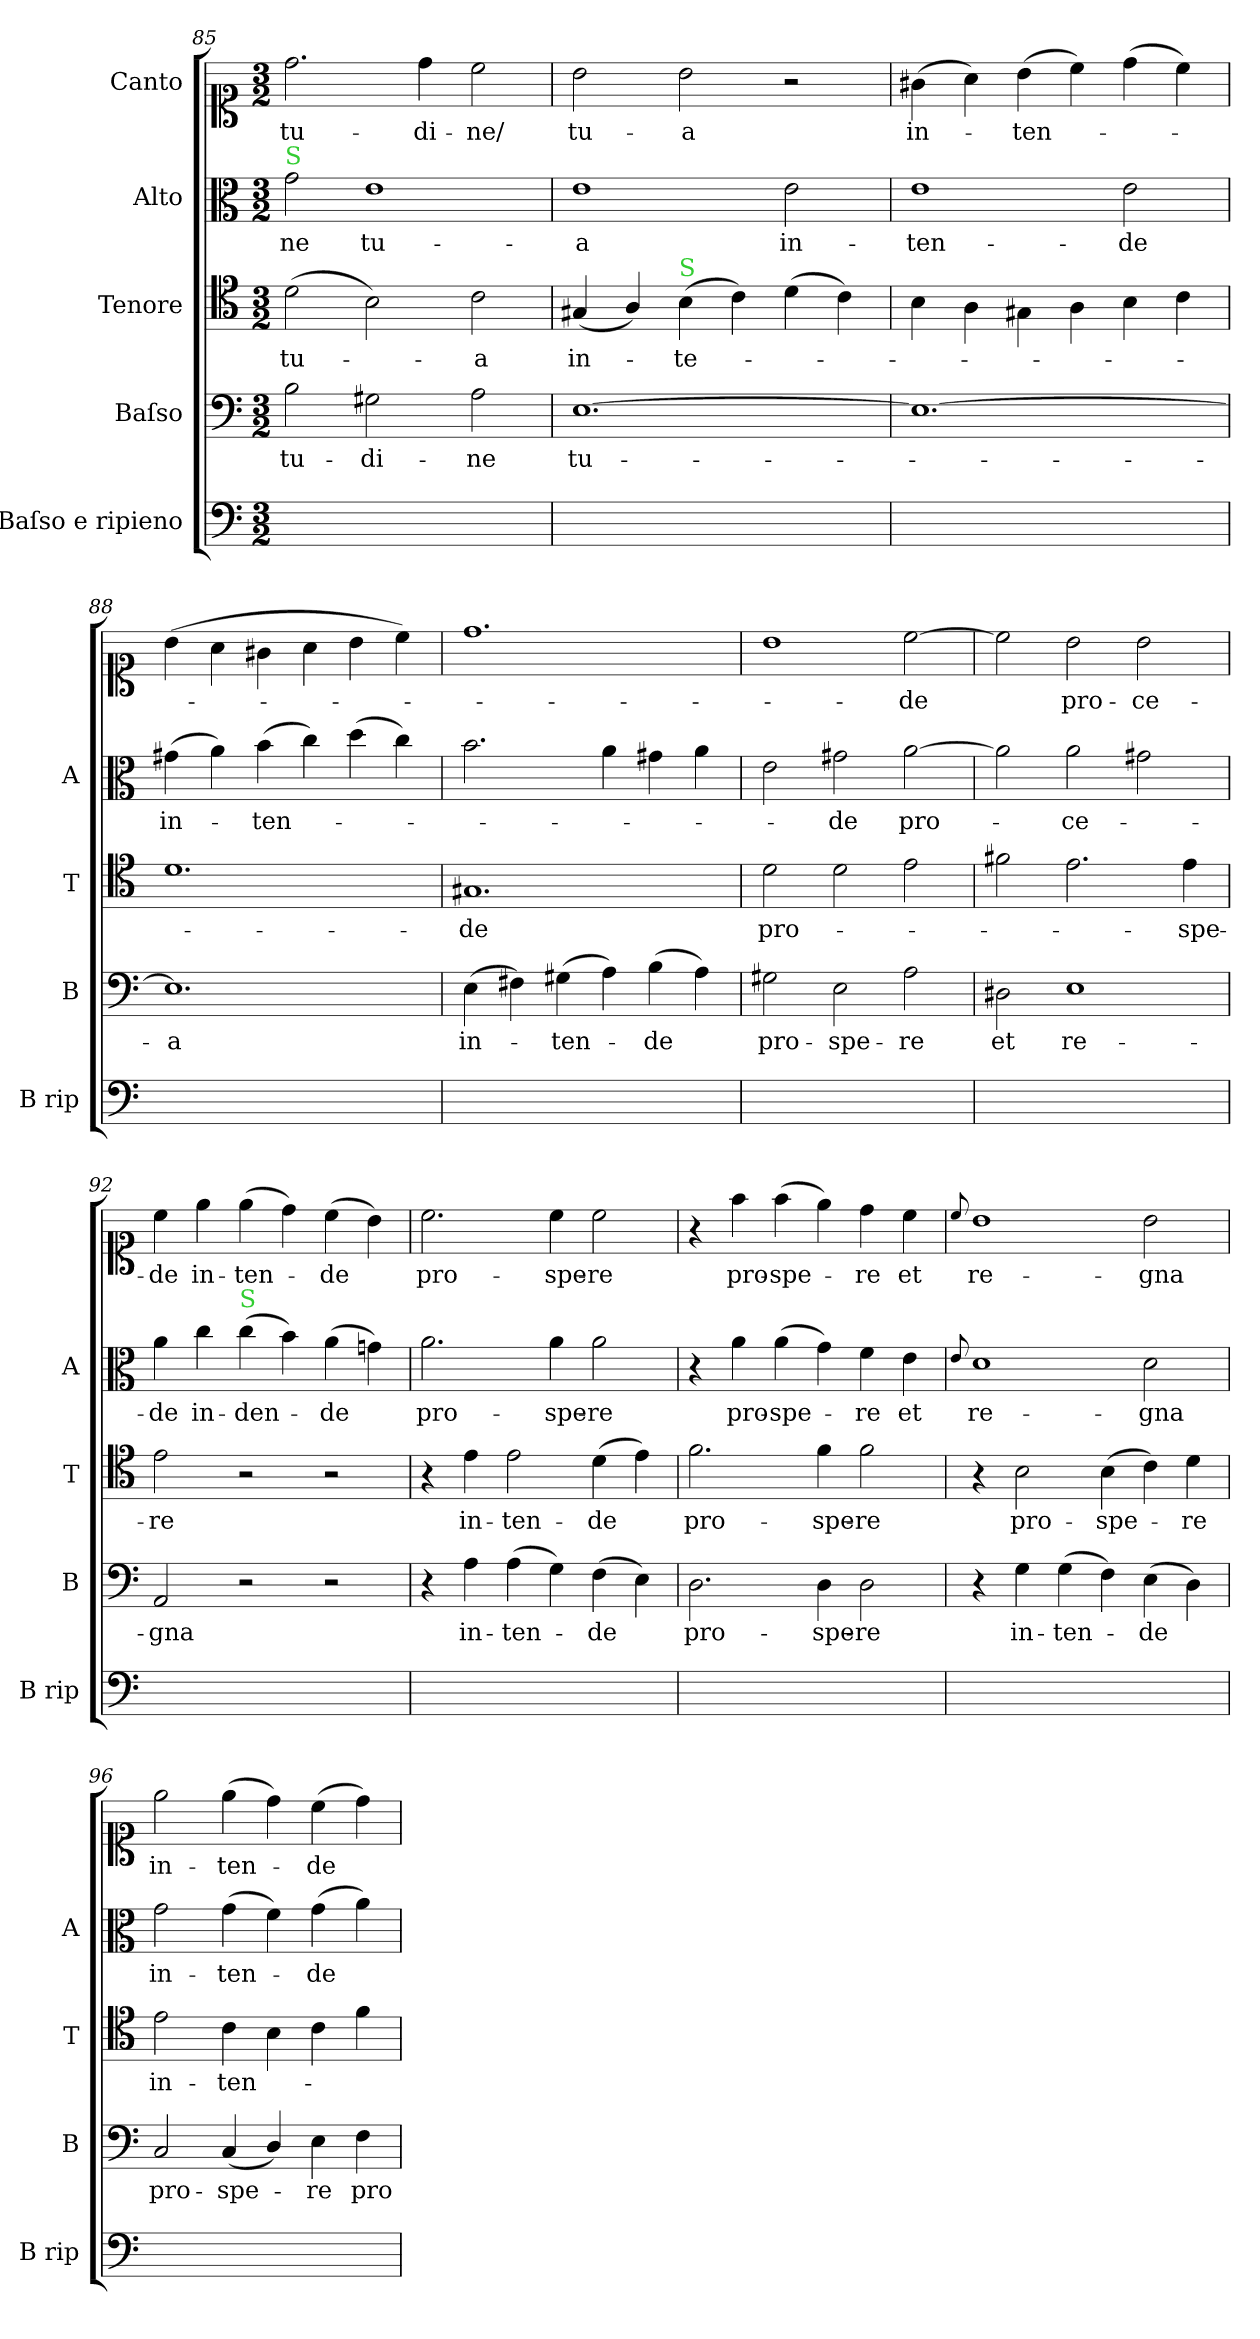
**kern	**kern	**text	**kern	**text	**kern	**text	**kern	**text
*part5	*part4	*part4	*part3	*part3	*part2	*part2	*part1	*part1
*staff5	*staff4	*staff4	*staff3	*staff3	*staff2	*staff2	*staff1	*staff1
*I"Baſso e ripieno	*I"Baſso	*	*I"Tenore	*	*I"Alto	*	*I"Canto	*
*I'B rip	*I'B	*	*I'T	*	*I'A	*	*	*
*clefF4	*clefF4	*	*clefC4	*	*clefC3	*	*clefC1	*
*k[]	*k[]	*	*k[]	*	*k[]	*	*k[]	*
*M3/2	*M3/2	*	*M3/2	*	*M3/2	*	*M3/2	*
=85	=85	=85	=85	=85	=85	=85	=85	=85
!	!	!	!	!	!LO:TX:a:color=limegreen:t=S	!	!	!
1.ryy	2B\	-tu-	(2d\	tu-	2g\	-ne	2.dd\	-tu-
.	2G#X\	-di-	2B\)	.	1e\	tu-	.	.
.	.	.	.	.	.	.	4dd\	-di-
.	2A\	-ne	2c\	-a	.	.	2cc\	-ne/
=86	=86	=86	=86	=86	=86	=86	=86	=86
1.ryy	[1.E\	tu-	(4G#X/	in-	1e\	-a	2b\	tu-
.	.	.	4A/)	.	.	.	.	.
!	!	!	!LO:TX:a:color=limegreen:t=S	!	!	!	!	!
.	.	.	(4B\	-te-	.	.	2b\	-a
.	.	.	4c\)	.	.	.	.	.
.	.	.	(4d\	.	2e\	in-	2r	.
.	.	.	4c\)	.	.	.	.	.
=87	=87	=87	=87	=87	=87	=87	=87	=87
1.ryy	1.E\_	.	4B\	.	1e\	ten-	(4g#X\	in-
.	.	.	4A\	.	.	.	4a\)	.
.	.	.	4G#X\	.	.	.	(4b\	-ten-
.	.	.	4A\	.	.	.	4cc\)	.
.	.	.	4B\	.	2e\	-de	(4dd\	.
.	.	.	4c\	.	.	.	4cc\)	.
=88	=88	=88	=88	=88	=88	=88	=88	=88
1.ryy	1.E\]	-a	1.d\	.	(4g#X\	in-	(4b\	.
.	.	.	.	.	4a\)	.	4a\	.
.	.	.	.	.	(4b\	-ten-	4g#X\	.
.	.	.	.	.	4cc\)	.	4a\	.
.	.	.	.	.	(4dd\	.	4b\	.
.	.	.	.	.	4cc\)	.	4cc\)	.
=89	=89	=89	=89	=89	=89	=89	=89	=89
1.ryy	(4E\	in-	1.G#X/	-de	2.b\	.	1.dd\	.
.	4F#X\)	.	.	.	.	.	.	.
.	(4G#X\	-ten-	.	.	.	.	.	.
.	4A\)	.	.	.	4a\	.	.	.
.	(4B\	-de	.	.	4g#X\	.	.	.
.	4A\)	.	.	.	4a\	.	.	.
=90	=90	=90	=90	=90	=90	=90	=90	=90
1.ryy	2G#X\	pro-	2d\	pro-	2e\	.	1b\	.
.	2E\	-spe-	2d\	.	2g#X\	-de	.	.
.	2A\	-re	2e\	.	[2a\	pro-	[2cc\	-de
=91	=91	=91	=91	=91	=91	=91	=91	=91
1.ryy	2D#X\	et	2f#X\	.	2a\]	.	2cc\]	.
.	1E\	re-	2.e\	.	2a\	-ce-	2b\	pro-
.	.	.	.	.	2g#X\	.	2b\	-ce-
.	.	.	4e\	-spe-	.	.	.	.
=92	=92	=92	=92	=92	=92	=92	=92	=92
1.ryy	2AA/	-gna	2e\	-re	4a\	-de	4cc\	-de
.	.	.	.	.	4cc\	in-	4ee\	in-
!	!	!	!	!	!LO:TX:a:color=limegreen:t=S	!	!	!
.	2r	.	2r	.	(4cc\	-den-	(4ee\	-ten-
.	.	.	.	.	4b\)	.	4dd\)	.
.	2r	.	2r	.	(4a\	-de	(4cc\	-de
.	.	.	.	.	4gn\)	.	4b\)	.
=93	=93	=93	=93	=93	=93	=93	=93	=93
1.ryy	4r	.	4r	.	2.a\	pro-	2.cc\	pro-
.	4A\	in-	4e\	in-	.	.	.	.
.	(4A\	-ten-	2e\	-ten-	.	.	.	.
.	4G\)	.	.	.	4a\	-spe-	4cc\	-spe-
.	(4F\	-de	(4d\	-de	2a\	-re	2cc\	-re
.	4E\)	.	4e\)	.	.	.	.	.
=94	=94	=94	=94	=94	=94	=94	=94	=94
1.ryy	2.D\	pro-	2.f\	pro-	4r	.	4r	.
.	.	.	.	.	4a\	pro-	4ff\	pro-
.	.	.	.	.	(4a\	-spe-	(4ff\	-spe-
.	4D\	-spe-	4f\	-spe-	4g\)	.	4ee\)	.
.	2D\	-re	2f\	-re	4f\	-re	4dd\	-re
.	.	.	.	.	4e\	et	4cc\	et
=95	=95	=95	=95	=95	=95	=95	=95	=95
.	.	.	.	.	8qqe/	.	8qqcc/	.
1.ryy	4r	.	4r	.	1d\	re-	1b\	re-
.	4G\	in-	2B\	pro-	.	.	.	.
.	(4G\	-ten-	.	.	.	.	.	.
.	4F\)	.	(4B\	-spe-	.	.	.	.
.	(4E\	-de	4c\)	.	2d\	-gna	2b\	-gna
.	4D\)	.	4d\	-re	.	.	.	.
=96	=96	=96	=96	=96	=96	=96	=96	=96
1.ryy	2C/	pro-	2e\	in-	2g\	in-	2ee\	in-
.	(4C/	-spe-	4c\	-ten-	(4g\	-ten-	(4ee\	-ten-
.	4D/)	.	4B\	.	4f\)	.	4dd\)	.
.	4E\	-re	4c\	.	(4g\	-de	(4cc\	-de
.	4F\	pro-	4f\	.	4a\)	.	4dd\)	.
=	=	=	=	=	=	=	=	=
*-	*-	*-	*-	*-	*-	*-	*-	*-
